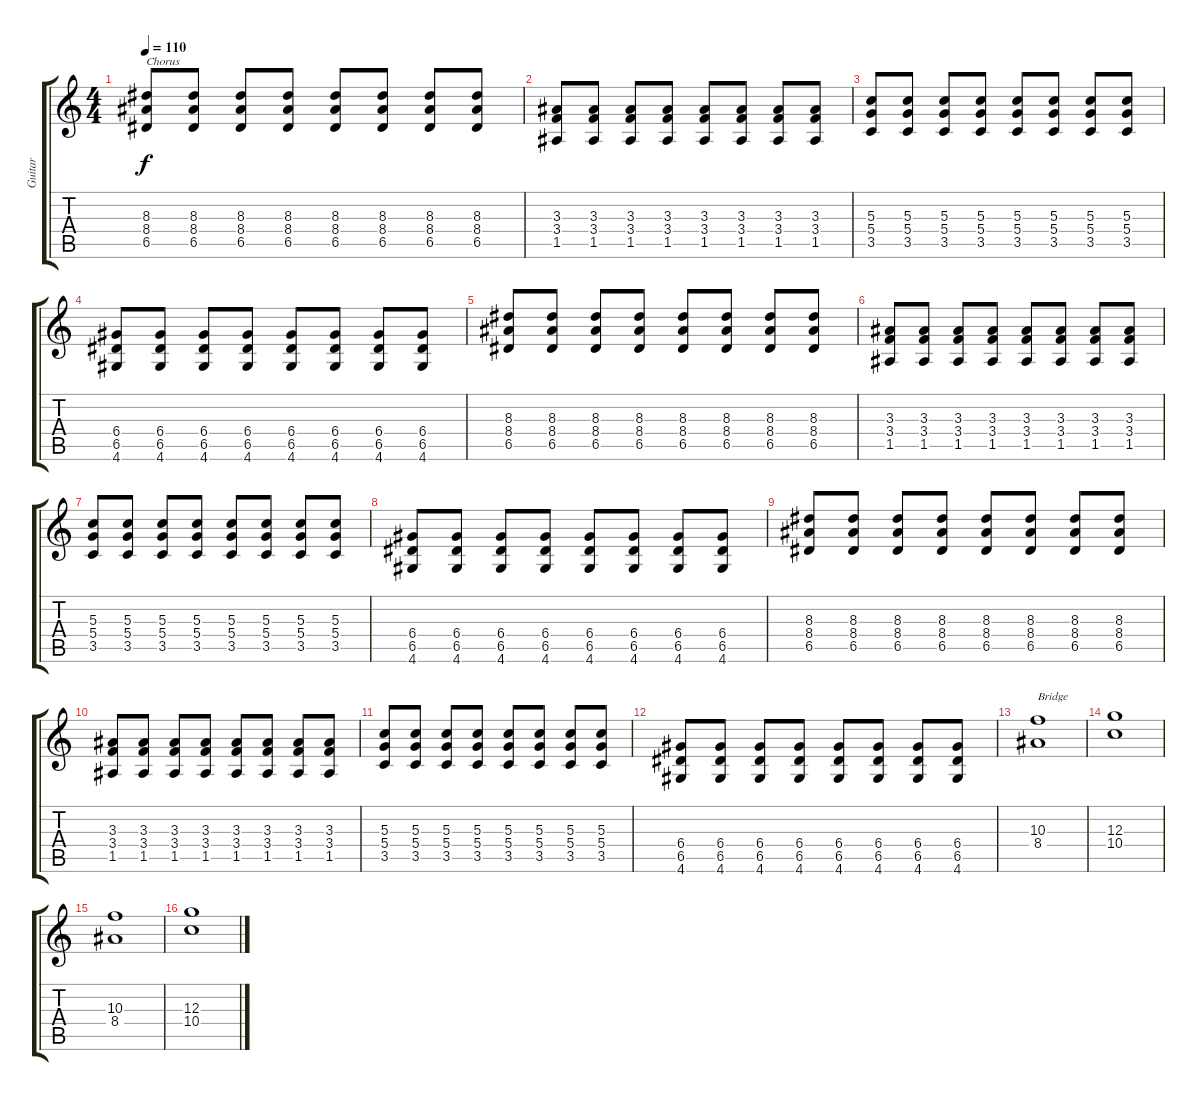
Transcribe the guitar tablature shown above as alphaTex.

\track ("Guitar" "Guitar") {instrument electricguitarclean}
\staff {score tabs}
\tuning (E4 B3 G3 D3 A2 E2) {hide}
\ts (4 4)
\tempo 110
\clef g2
\ks c
(8.3 8.4 6.5).8{txt "Chorus" dy f} (8.3 8.4 6.5).8 (8.3 8.4 6.5).8 (8.3 8.4 6.5).8 (8.3 8.4 6.5).8 (8.3 8.4 6.5).8 (8.3 8.4 6.5).8 (8.3 8.4 6.5).8 |
(3.3 3.4 1.5).8 (3.3 3.4 1.5).8 (3.3 3.4 1.5).8 (3.3 3.4 1.5).8 (3.3 3.4 1.5).8 (3.3 3.4 1.5).8 (3.3 3.4 1.5).8 (3.3 3.4 1.5).8 |
(5.3 5.4 3.5).8 (5.3 5.4 3.5).8 (5.3 5.4 3.5).8 (5.3 5.4 3.5).8 (5.3 5.4 3.5).8 (5.3 5.4 3.5).8 (5.3 5.4 3.5).8 (5.3 5.4 3.5).8 |
(6.4 6.5 4.6).8 (6.4 6.5 4.6).8 (6.4 6.5 4.6).8 (6.4 6.5 4.6).8 (6.4 6.5 4.6).8 (6.4 6.5 4.6).8 (6.4 6.5 4.6).8 (6.4 6.5 4.6).8 |
(8.3 8.4 6.5).8 (8.3 8.4 6.5).8 (8.3 8.4 6.5).8 (8.3 8.4 6.5).8 (8.3 8.4 6.5).8 (8.3 8.4 6.5).8 (8.3 8.4 6.5).8 (8.3 8.4 6.5).8 |
(3.3 3.4 1.5).8 (3.3 3.4 1.5).8 (3.3 3.4 1.5).8 (3.3 3.4 1.5).8 (3.3 3.4 1.5).8 (3.3 3.4 1.5).8 (3.3 3.4 1.5).8 (3.3 3.4 1.5).8 |
(5.3 5.4 3.5).8 (5.3 5.4 3.5).8 (5.3 5.4 3.5).8 (5.3 5.4 3.5).8 (5.3 5.4 3.5).8 (5.3 5.4 3.5).8 (5.3 5.4 3.5).8 (5.3 5.4 3.5).8 |
(6.4 6.5 4.6).8 (6.4 6.5 4.6).8 (6.4 6.5 4.6).8 (6.4 6.5 4.6).8 (6.4 6.5 4.6).8 (6.4 6.5 4.6).8 (6.4 6.5 4.6).8 (6.4 6.5 4.6).8 |
(8.3 8.4 6.5).8 (8.3 8.4 6.5).8 (8.3 8.4 6.5).8 (8.3 8.4 6.5).8 (8.3 8.4 6.5).8 (8.3 8.4 6.5).8 (8.3 8.4 6.5).8 (8.3 8.4 6.5).8 |
(3.3 3.4 1.5).8 (3.3 3.4 1.5).8 (3.3 3.4 1.5).8 (3.3 3.4 1.5).8 (3.3 3.4 1.5).8 (3.3 3.4 1.5).8 (3.3 3.4 1.5).8 (3.3 3.4 1.5).8 |
(5.3 5.4 3.5).8 (5.3 5.4 3.5).8 (5.3 5.4 3.5).8 (5.3 5.4 3.5).8 (5.3 5.4 3.5).8 (5.3 5.4 3.5).8 (5.3 5.4 3.5).8 (5.3 5.4 3.5).8 |
(6.4 6.5 4.6).8 (6.4 6.5 4.6).8 (6.4 6.5 4.6).8 (6.4 6.5 4.6).8 (6.4 6.5 4.6).8 (6.4 6.5 4.6).8 (6.4 6.5 4.6).8 (6.4 6.5 4.6).8 |
(10.3 8.4).1{txt "Bridge"} |
(12.3 10.4).1 |
(10.3 8.4).1 |
(12.3 10.4).1
